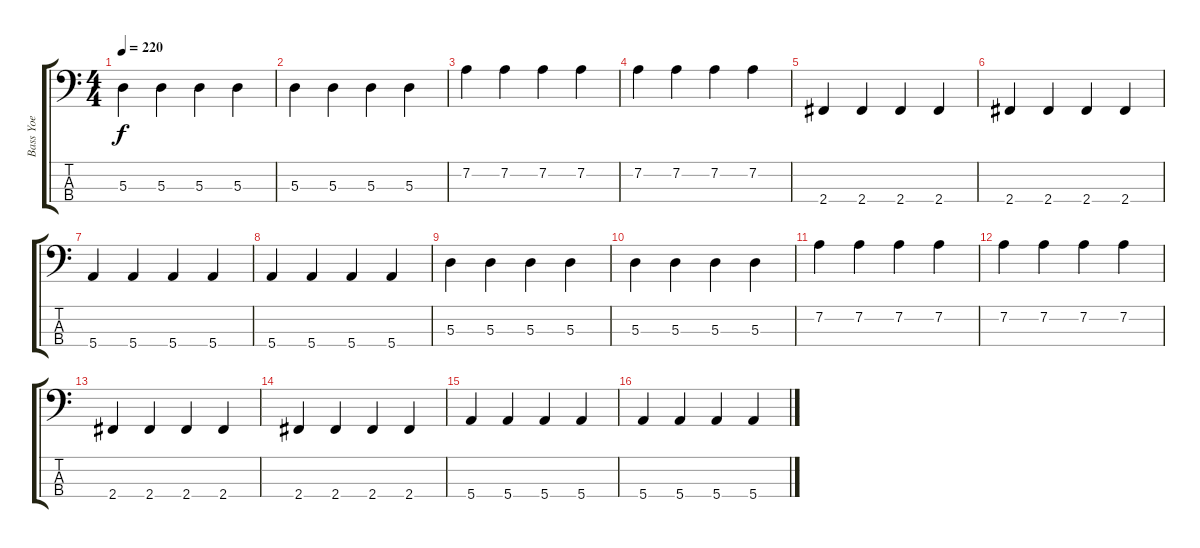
\track ("Bass Yoe" "Bass Yoe") {instrument electricbassfinger}
\staff {score tabs}
\tuning (G2 D2 A1 E1) {hide}
\ts (4 4)
\tempo 220
\clef f4
\ks c
5.3.4{dy f} 5.3.4 5.3.4 5.3.4 |
5.3.4 5.3.4 5.3.4 5.3.4 |
7.2.4 7.2.4 7.2.4 7.2.4 |
7.2.4 7.2.4 7.2.4 7.2.4 |
2.4.4 2.4.4 2.4.4 2.4.4 |
2.4.4 2.4.4 2.4.4 2.4.4 |
5.4.4 5.4.4 5.4.4 5.4.4 |
5.4.4 5.4.4 5.4.4 5.4.4 |
5.3.4 5.3.4 5.3.4 5.3.4 |
5.3.4 5.3.4 5.3.4 5.3.4 |
7.2.4 7.2.4 7.2.4 7.2.4 |
7.2.4 7.2.4 7.2.4 7.2.4 |
2.4.4 2.4.4 2.4.4 2.4.4 |
2.4.4 2.4.4 2.4.4 2.4.4 |
5.4.4 5.4.4 5.4.4 5.4.4 |
5.4.4 5.4.4 5.4.4 5.4.4
